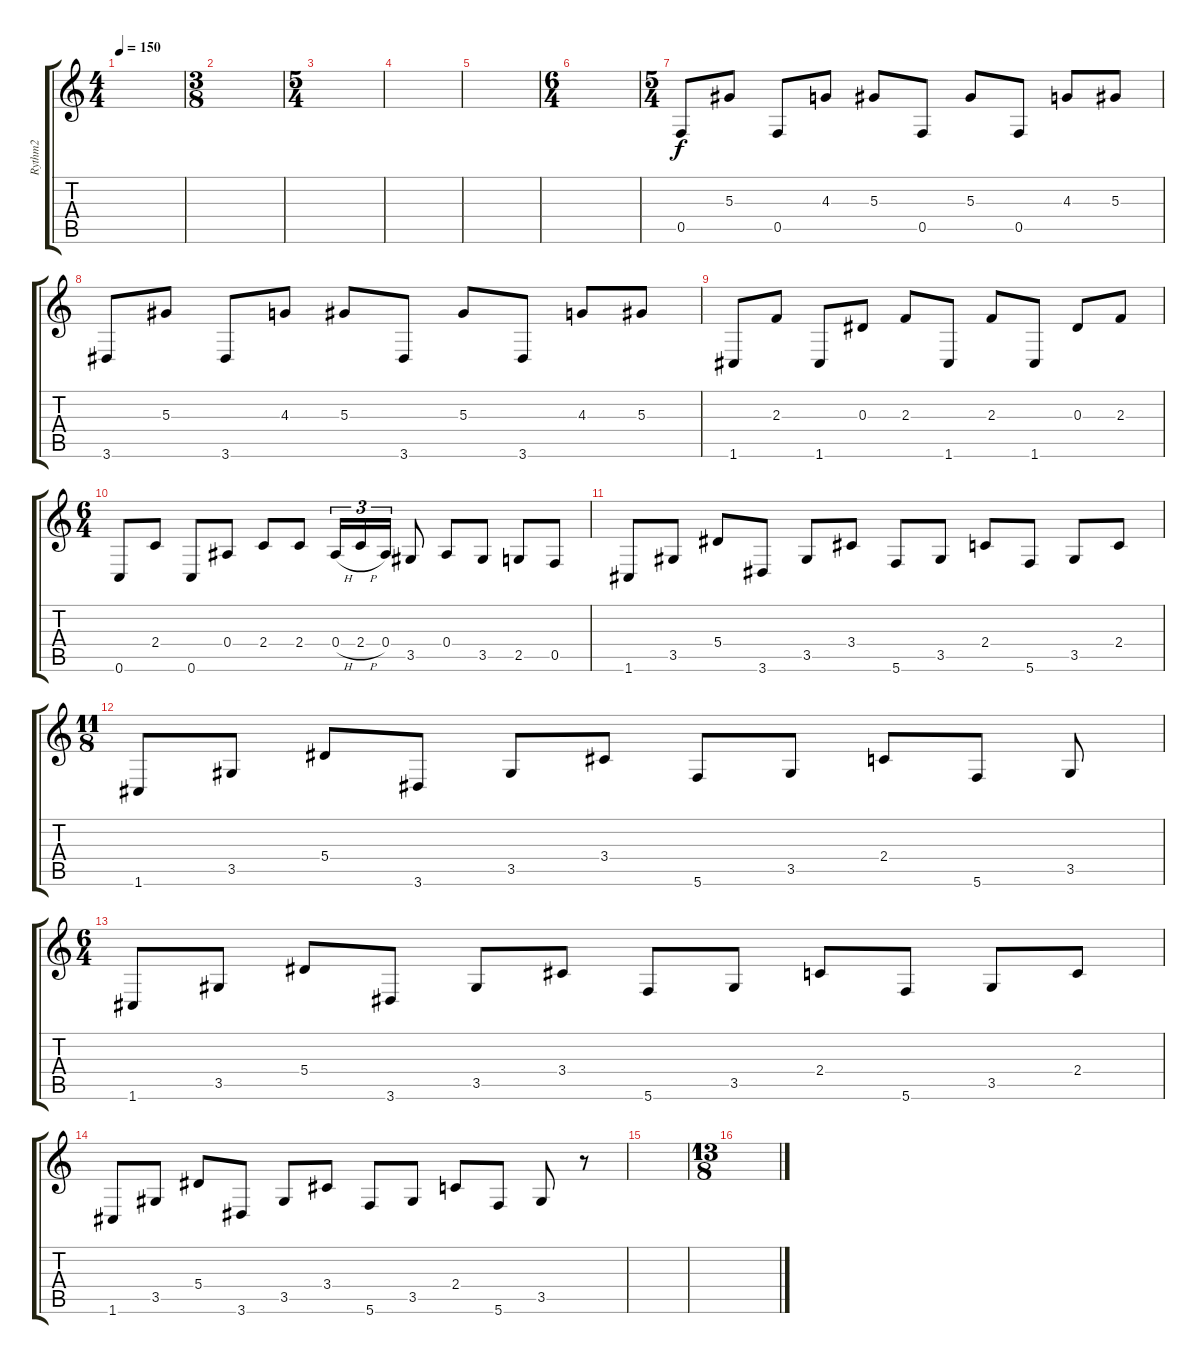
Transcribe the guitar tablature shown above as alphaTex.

\track ("Rythm2" "Rythm2") {instrument overdrivenguitar}
\staff {score tabs}
\tuning (C4 G3 Eb3 Bb2 F2 C2) {hide}
\ts (4 4)
\tempo 150
\clef g2
\ks c
|
\ts (3 8)
|
\ts (5 4)
|
|
|
\ts (6 4)
|
\ts (5 4)
0.5.8 5.3.8 0.5.8 4.3.8 5.3.8 0.5.8 5.3.8 0.5.8 4.3.8 5.3.8 |
3.6.8 5.3.8 3.6.8 4.3.8 5.3.8 3.6.8 5.3.8 3.6.8 4.3.8 5.3.8 |
1.6.8 2.3.8 1.6.8 0.3.8 2.3.8 1.6.8 2.3.8 1.6.8 0.3.8 2.3.8 |
\ts (6 4)
0.6.8 2.4.8 0.6.8 0.4.8 2.4.8 2.4.8 0.4{h}.16{tu (3 2)} 2.4{h}.16{tu (3 2)} 0.4.16{tu (3 2)} 3.5.8 0.4.8 3.5.8 2.5.8 0.5.8 |
1.6.8 3.5.8 5.4.8 3.6.8 3.5.8 3.4.8 5.6.8 3.5.8 2.4.8 5.6.8 3.5.8 2.4.8 |
\ts (11 8)
1.6.8 3.5.8 5.4.8 3.6.8 3.5.8 3.4.8 5.6.8 3.5.8 2.4.8 5.6.8 3.5.8 |
\ts (6 4)
1.6.8 3.5.8 5.4.8 3.6.8 3.5.8 3.4.8 5.6.8 3.5.8 2.4.8 5.6.8 3.5.8 2.4.8 |
1.6.8 3.5.8 5.4.8 3.6.8 3.5.8 3.4.8 5.6.8 3.5.8 2.4.8 5.6.8 3.5.8 r.8 |
|
\ts (13 8)
